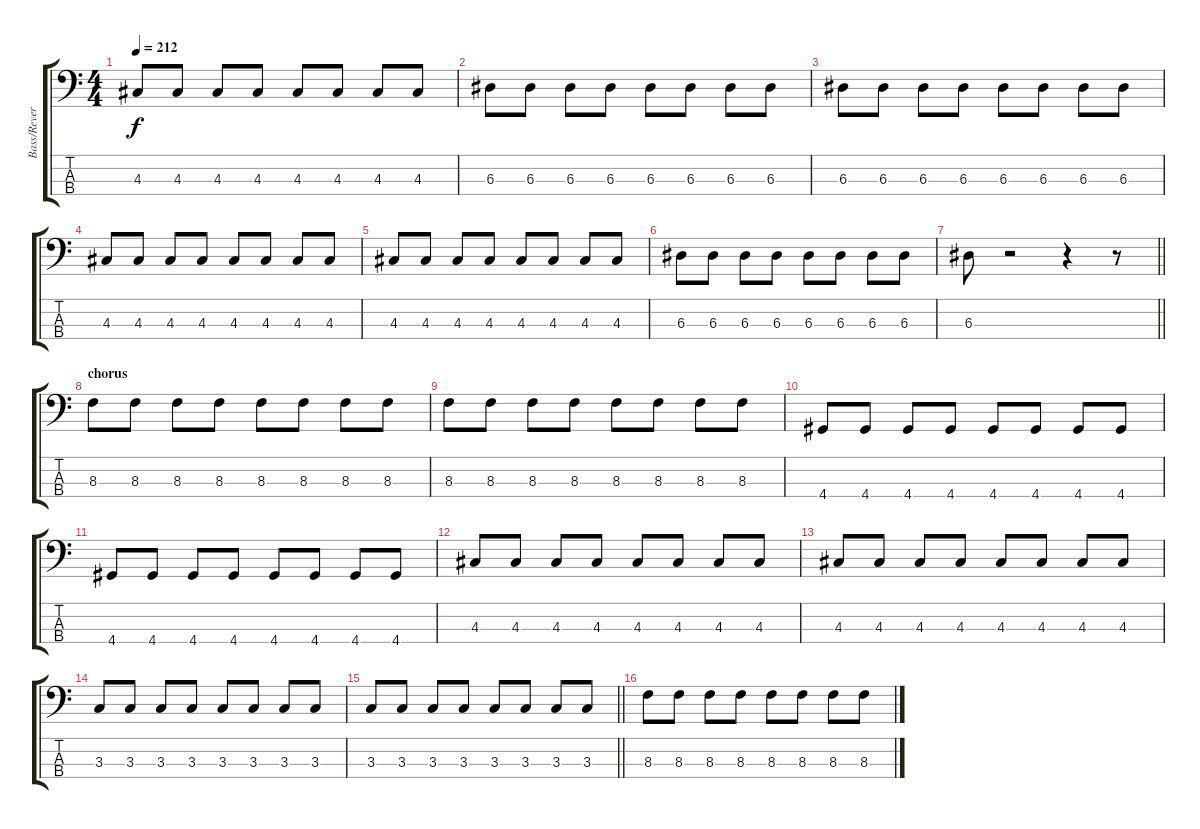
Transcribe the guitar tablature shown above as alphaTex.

\track ("Bass/Reversed Cymbal" "Bass/Rever") {instrument electricbassfinger}
\staff {score tabs}
\tuning (G2 D2 A1 E1) {hide}
\ts (4 4)
\tempo 212
\clef f4
\ks c
4.3.8{dy f} 4.3.8 4.3.8 4.3.8 4.3.8 4.3.8 4.3.8 4.3.8 |
6.3.8 6.3.8 6.3.8 6.3.8 6.3.8 6.3.8 6.3.8 6.3.8 |
6.3.8 6.3.8 6.3.8 6.3.8 6.3.8 6.3.8 6.3.8 6.3.8 |
4.3.8 4.3.8 4.3.8 4.3.8 4.3.8 4.3.8 4.3.8 4.3.8 |
4.3.8 4.3.8 4.3.8 4.3.8 4.3.8 4.3.8 4.3.8 4.3.8 |
6.3.8 6.3.8 6.3.8 6.3.8 6.3.8 6.3.8 6.3.8 6.3.8 |
\barLineRight lightlight
6.3.8 r.2 r.4 r.8 |
\section ("" "chorus")
8.3.8 8.3.8 8.3.8 8.3.8 8.3.8 8.3.8 8.3.8 8.3.8 |
8.3.8 8.3.8 8.3.8 8.3.8 8.3.8 8.3.8 8.3.8 8.3.8 |
4.4.8 4.4.8 4.4.8 4.4.8 4.4.8 4.4.8 4.4.8 4.4.8 |
4.4.8 4.4.8 4.4.8 4.4.8 4.4.8 4.4.8 4.4.8 4.4.8 |
4.3.8 4.3.8 4.3.8 4.3.8 4.3.8 4.3.8 4.3.8 4.3.8 |
4.3.8 4.3.8 4.3.8 4.3.8 4.3.8 4.3.8 4.3.8 4.3.8 |
3.3.8 3.3.8 3.3.8 3.3.8 3.3.8 3.3.8 3.3.8 3.3.8 |
\barLineRight lightlight
3.3.8 3.3.8 3.3.8 3.3.8 3.3.8 3.3.8 3.3.8 3.3.8 |
8.3.8 8.3.8 8.3.8 8.3.8 8.3.8 8.3.8 8.3.8 8.3.8
